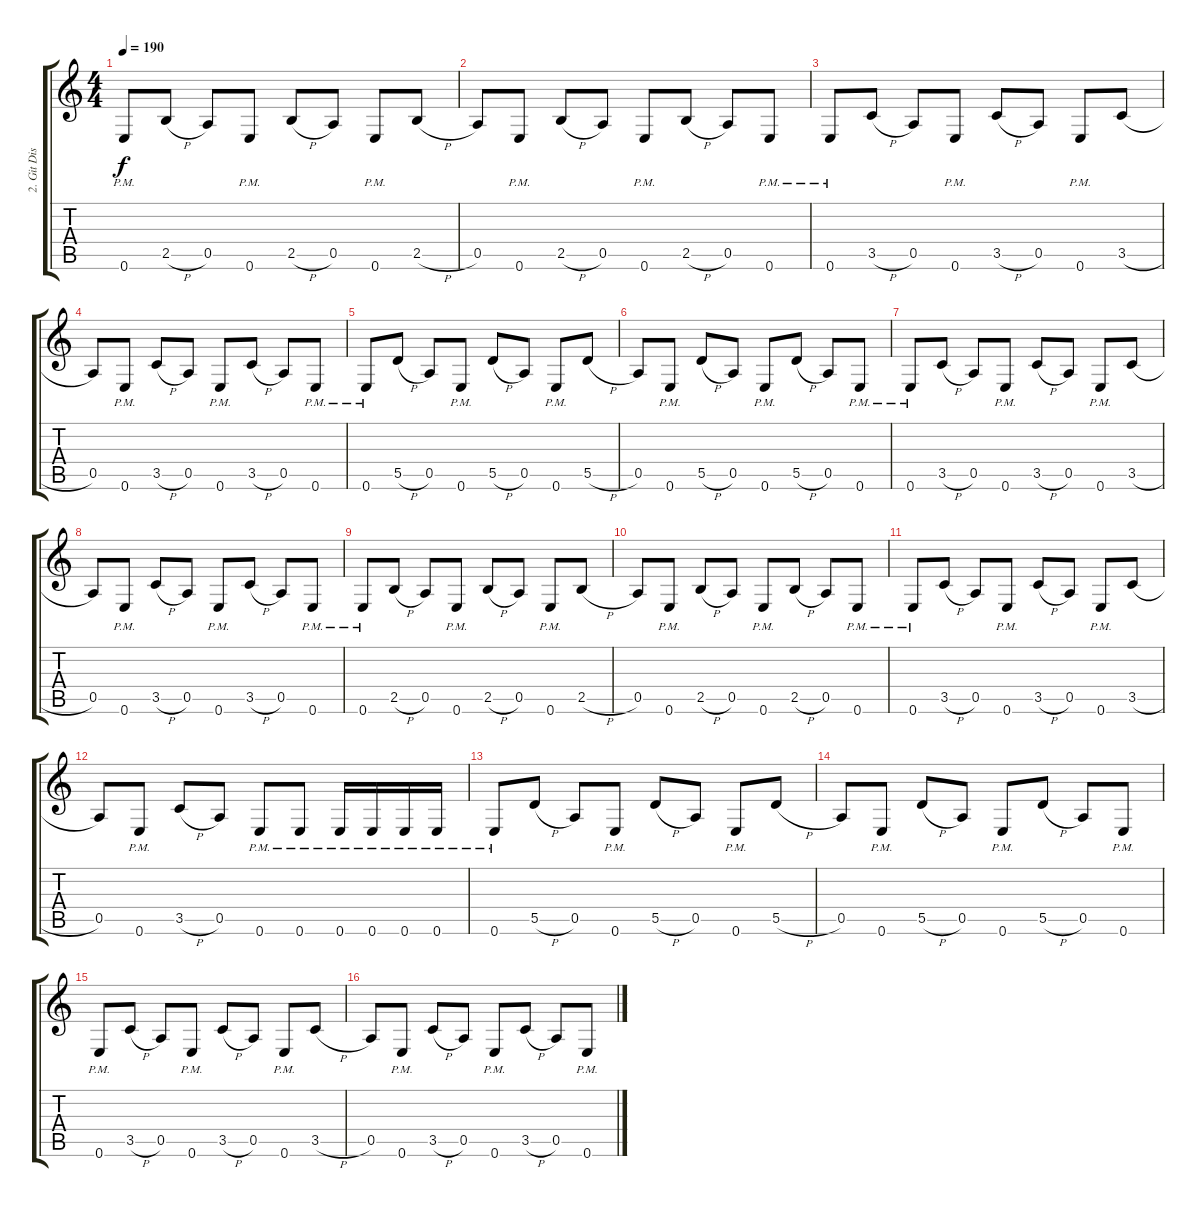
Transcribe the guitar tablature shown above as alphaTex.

\track ("2. Git Dist" "2. Git Dis") {instrument distortionguitar}
\staff {score tabs}
\tuning (E4 B3 G3 D3 A2 E2) {hide}
\ts (4 4)
\tempo 190
\clef g2
\ks c
0.6{pm}.8{dy f} 2.5{h}.8 0.5.8 0.6{pm}.8 2.5{h}.8 0.5.8 0.6{pm}.8 2.5{h}.8 |
0.5.8 0.6{pm}.8 2.5{h}.8 0.5.8 0.6{pm}.8 2.5{h}.8 0.5.8 0.6{pm}.8 |
0.6{pm}.8 3.5{h}.8 0.5.8 0.6{pm}.8 3.5{h}.8 0.5.8 0.6{pm}.8 3.5{h}.8 |
0.5.8 0.6{pm}.8 3.5{h}.8 0.5.8 0.6{pm}.8 3.5{h}.8 0.5.8 0.6{pm}.8 |
0.6{pm}.8 5.5{h}.8 0.5.8 0.6{pm}.8 5.5{h}.8 0.5.8 0.6{pm}.8 5.5{h}.8 |
0.5.8 0.6{pm}.8 5.5{h}.8 0.5.8 0.6{pm}.8 5.5{h}.8 0.5.8 0.6{pm}.8 |
0.6{pm}.8 3.5{h}.8 0.5.8 0.6{pm}.8 3.5{h}.8 0.5.8 0.6{pm}.8 3.5{h}.8 |
0.5.8 0.6{pm}.8 3.5{h}.8 0.5.8 0.6{pm}.8 3.5{h}.8 0.5.8 0.6{pm}.8 |
0.6{pm}.8 2.5{h}.8 0.5.8 0.6{pm}.8 2.5{h}.8 0.5.8 0.6{pm}.8 2.5{h}.8 |
0.5.8 0.6{pm}.8 2.5{h}.8 0.5.8 0.6{pm}.8 2.5{h}.8 0.5.8 0.6{pm}.8 |
0.6{pm}.8 3.5{h}.8 0.5.8 0.6{pm}.8 3.5{h}.8 0.5.8 0.6{pm}.8 3.5{h}.8 |
0.5.8 0.6{pm}.8 3.5{h}.8 0.5.8 0.6{pm}.8 0.6{pm}.8 0.6{pm}.16 0.6{pm}.16 0.6{pm}.16 0.6{pm}.16 |
0.6{pm}.8 5.5{h}.8 0.5.8 0.6{pm}.8 5.5{h}.8 0.5.8 0.6{pm}.8 5.5{h}.8 |
0.5.8 0.6{pm}.8 5.5{h}.8 0.5.8 0.6{pm}.8 5.5{h}.8 0.5.8 0.6{pm}.8 |
0.6{pm}.8 3.5{h}.8 0.5.8 0.6{pm}.8 3.5{h}.8 0.5.8 0.6{pm}.8 3.5{h}.8 |
0.5.8 0.6{pm}.8 3.5{h}.8 0.5.8 0.6{pm}.8 3.5{h}.8 0.5.8 0.6{pm}.8
